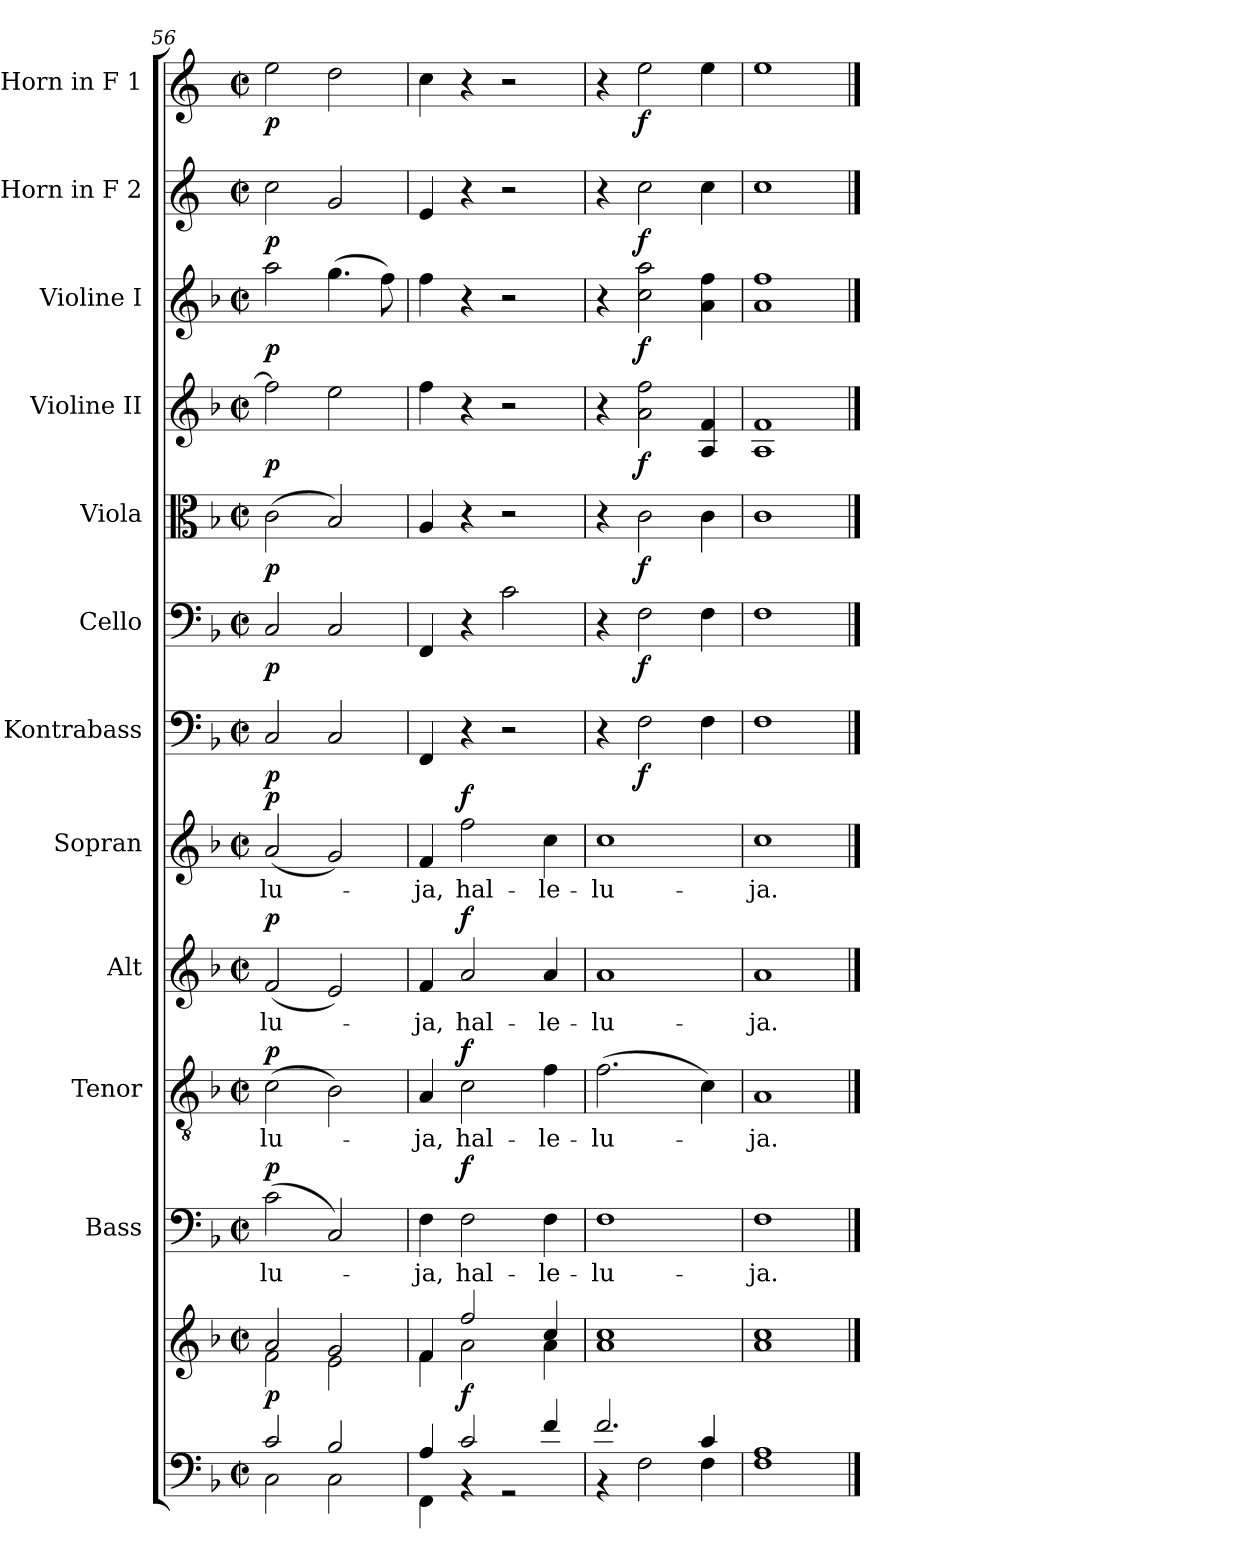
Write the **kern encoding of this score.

**kern	**kern	**dynam	**kern	**text	**dynam	**kern	**text	**dynam	**kern	**text	**dynam	**kern	**text	**dynam	**kern	**dynam	**kern	**dynam	**kern	**dynam	**kern	**dynam	**kern	**dynam	**kern	**dynam	**kern	**dynam
*part12	*part12	*part12	*part11	*part11	*part11	*part10	*part10	*part10	*part9	*part9	*part9	*part8	*part8	*part8	*part7	*part7	*part6	*part6	*part5	*part5	*part4	*part4	*part3	*part3	*part2	*part2	*part1	*part1
*staff13	*staff12	*staff12/13	*staff11	*staff11	*staff11	*staff10	*staff10	*staff10	*staff9	*staff9	*staff9	*staff8	*staff8	*staff8	*staff7	*staff7	*staff6	*staff6	*staff5	*staff5	*staff4	*staff4	*staff3	*staff3	*staff2	*staff2	*staff1	*staff1
*	*	*	*I"Bass	*	*	*I"Tenor	*	*	*I"Alt	*	*	*I"Sopran	*	*	*I"Kontrabass	*	*I"Cello	*	*I"Viola	*	*I"Violine II	*	*I"Violine I	*	*I"Horn in F 2	*	*I"Horn in F 1	*
*	*	*	*I'B.	*	*	*I'T.	*	*	*I'A.	*	*	*I'S.	*	*	*I'Kb.	*	*	*	*I'Vla.	*	*I'Vl. II	*	*I'Vl. I	*	*	*	*	*
*clefF4	*clefG2	*	*clefF4	*	*	*clefGv2	*	*	*clefG2	*	*	*clefG2	*	*	*clefF4	*	*clefF4	*	*clefC3	*	*clefG2	*	*clefG2	*	*clefG2	*	*clefG2	*
*	*	*	*	*	*	*	*	*	*	*	*	*	*	*	*ITrd7c12	*	*	*	*	*	*	*	*	*	*ITrd4c7	*	*ITrd4c7	*
*k[b-]	*k[b-]	*	*k[b-]	*	*	*k[b-]	*	*	*k[b-]	*	*	*k[b-]	*	*	*k[b-]	*	*k[b-]	*	*k[b-]	*	*k[b-]	*	*k[b-]	*	*k[b-]	*	*k[b-]	*
*F:	*F:	*	*F:	*	*	*F:	*	*	*F:	*	*	*F:	*	*	*F:	*	*F:	*	*F:	*	*F:	*	*F:	*	*F:	*	*F:	*
*M2/2	*M2/2	*	*M2/2	*	*	*M2/2	*	*	*M2/2	*	*	*M2/2	*	*	*M2/2	*	*M2/2	*	*M2/2	*	*M2/2	*	*M2/2	*	*M2/2	*	*M2/2	*
*met(c|)	*met(c|)	*	*met(c|)	*	*	*met(c|)	*	*	*met(c|)	*	*	*met(c|)	*	*	*met(c|)	*	*met(c|)	*	*met(c|)	*	*met(c|)	*	*met(c|)	*	*met(c|)	*	*met(c|)	*
=56	=56	=56	=56	=56	=56	=56	=56	=56	=56	=56	=56	=56	=56	=56	=56	=56	=56	=56	=56	=56	=56	=56	=56	=56	=56	=56	=56	=56
*^	*^	*	*	*	*	*	*	*	*	*	*	*	*	*	*	*	*	*	*	*	*	*	*	*	*	*	*	*
!	!	!	!	!LO:DY:b	!	!LO:LY:b	!LO:DY:a	!	!LO:LY:b	!LO:DY:a	!	!LO:LY:b	!LO:DY:a	!	!LO:LY:b	!LO:DY:a	!	!LO:DY:b	!	!LO:DY:b	!	!LO:DY:b	!	!LO:DY:b	!	!LO:DY:b	!	!LO:DY:b	!	!LO:DY:b
2c/	2C\	2a/	2f\	p	(>2c\	-lu-	p	(>2c\	-lu-	p	(<2f/	-lu-	p	(<2a/	-lu-	p	2CC/	p	2C/	p	(>2c\	p	2ff\]	p	2aa\	p	2f\	p	2a\	p
2B-/	2C\	2g/	2e\	.	2C/)	.	.	2B-\)	.	.	2e/)	.	.	2g/)	.	.	2CC/	.	2C/	.	2B-/)	.	2ee\	.	(>4.gg\	.	2c/	.	2g\	.
.	.	.	.	.	.	.	.	.	.	.	.	.	.	.	.	.	.	.	.	.	.	.	.	.	8ff\)	.	.	.	.	.
=57	=57	=57	=57	=57	=57	=57	=57	=57	=57	=57	=57	=57	=57	=57	=57	=57	=57	=57	=57	=57	=57	=57	=57	=57	=57	=57	=57	=57	=57	=57
!	!	!	!	!	!	!LO:LY:b	!	!	!LO:LY:b	!	!	!LO:LY:b	!	!	!LO:LY:b	!	!	!	!	!	!	!	!	!	!	!	!	!	!	!
4A/	4FF\	4f/	4f\	.	4F\	-ja,	.	4A/	-ja,	.	4f/	-ja,	.	4f/	-ja,	.	4FFF/	.	4FF/	.	4A/	.	4ff\	.	4ff\	.	4A/	.	4f\	.
!	!	!	!	!LO:DY:b	!	!LO:LY:b	!LO:DY:a	!	!LO:LY:b	!LO:DY:a	!	!LO:LY:b	!LO:DY:a	!	!LO:LY:b	!LO:DY:a	!	!	!	!	!	!	!	!	!	!	!	!	!	!
2c/	4rAA	2ff/	2a\	f	2F\	hal-	f	2c\	hal-	f	2a/	hal-	f	2ff\	hal-	f	4r	.	4r	.	4r	.	4r	.	4r	.	4r	.	4r	.
.	2rGG	.	.	.	.	.	.	.	.	.	.	.	.	.	.	.	2r	.	2c\	.	2r	.	2r	.	2r	.	2r	.	2r	.
!	!	!	!	!	!	!LO:LY:b	!	!	!LO:LY:b	!	!	!LO:LY:b	!	!	!LO:LY:b	!	!	!	!	!	!	!	!	!	!	!	!	!	!	!
4f/	.	4cc/	4a\	.	4F\	-le-	.	4f\	-le-	.	4a/	-le-	.	4cc\	-le-	.	.	.	.	.	.	.	.	.	.	.	.	.	.	.
=58	=58	=58	=58	=58	=58	=58	=58	=58	=58	=58	=58	=58	=58	=58	=58	=58	=58	=58	=58	=58	=58	=58	=58	=58	=58	=58	=58	=58	=58	=58
!	!	!	!	!	!	!LO:LY:b	!	!	!LO:LY:b	!	!	!LO:LY:b	!	!	!LO:LY:b	!	!	!	!	!	!	!	!	!	!	!	!	!	!	!
2.f/	4rBB	1cc	1a	.	1F	-lu-	.	(>2.f\	-lu-	.	1a	-lu-	.	1cc	-lu-	.	4r	.	4r	.	4r	.	4r	.	4r	.	4r	.	4r	.
!	!	!	!	!	!	!	!	!	!	!	!	!	!	!	!	!	!	!LO:DY:b	!	!LO:DY:b	!	!LO:DY:b	!	!LO:DY:b	!	!LO:DY:b	!	!LO:DY:b	!	!LO:DY:b
.	2F\	.	.	.	.	.	.	.	.	.	.	.	.	.	.	.	2FF\	f	2F\	f	2c\	f	2a\ 2ff\	f	2cc\ 2aa\	f	2f\	f	2a\	f
4c/	4F\	.	.	.	.	.	.	4c\)	.	.	.	.	.	.	.	.	4FF\	.	4F\	.	4c\	.	4A/ 4f/	.	4a\ 4ff\	.	4f\	.	4a\	.
=59	=59	=59	=59	=59	=59	=59	=59	=59	=59	=59	=59	=59	=59	=59	=59	=59	=59	=59	=59	=59	=59	=59	=59	=59	=59	=59	=59	=59	=59	=59
!	!	!	!	!	!	!LO:LY:b	!	!	!LO:LY:b	!	!	!LO:LY:b	!	!	!LO:LY:b	!	!	!	!	!	!	!	!	!	!	!	!	!	!	!
1A	1F	1cc	1a	.	1F	-ja.	.	1A	-ja.	.	1a	-ja.	.	1cc	-ja.	.	1FF	.	1F	.	1c	.	1A 1f	.	1a 1ff	.	1f	.	1a	.
*v	*v	*	*	*	*	*	*	*	*	*	*	*	*	*	*	*	*	*	*	*	*	*	*	*	*	*	*	*	*	*
*	*v	*v	*	*	*	*	*	*	*	*	*	*	*	*	*	*	*	*	*	*	*	*	*	*	*	*	*	*	*
==	==	==	==	==	==	==	==	==	==	==	==	==	==	==	==	==	==	==	==	==	==	==	==	==	==	==	==	==
*-	*-	*-	*-	*-	*-	*-	*-	*-	*-	*-	*-	*-	*-	*-	*-	*-	*-	*-	*-	*-	*-	*-	*-	*-	*-	*-	*-	*-
